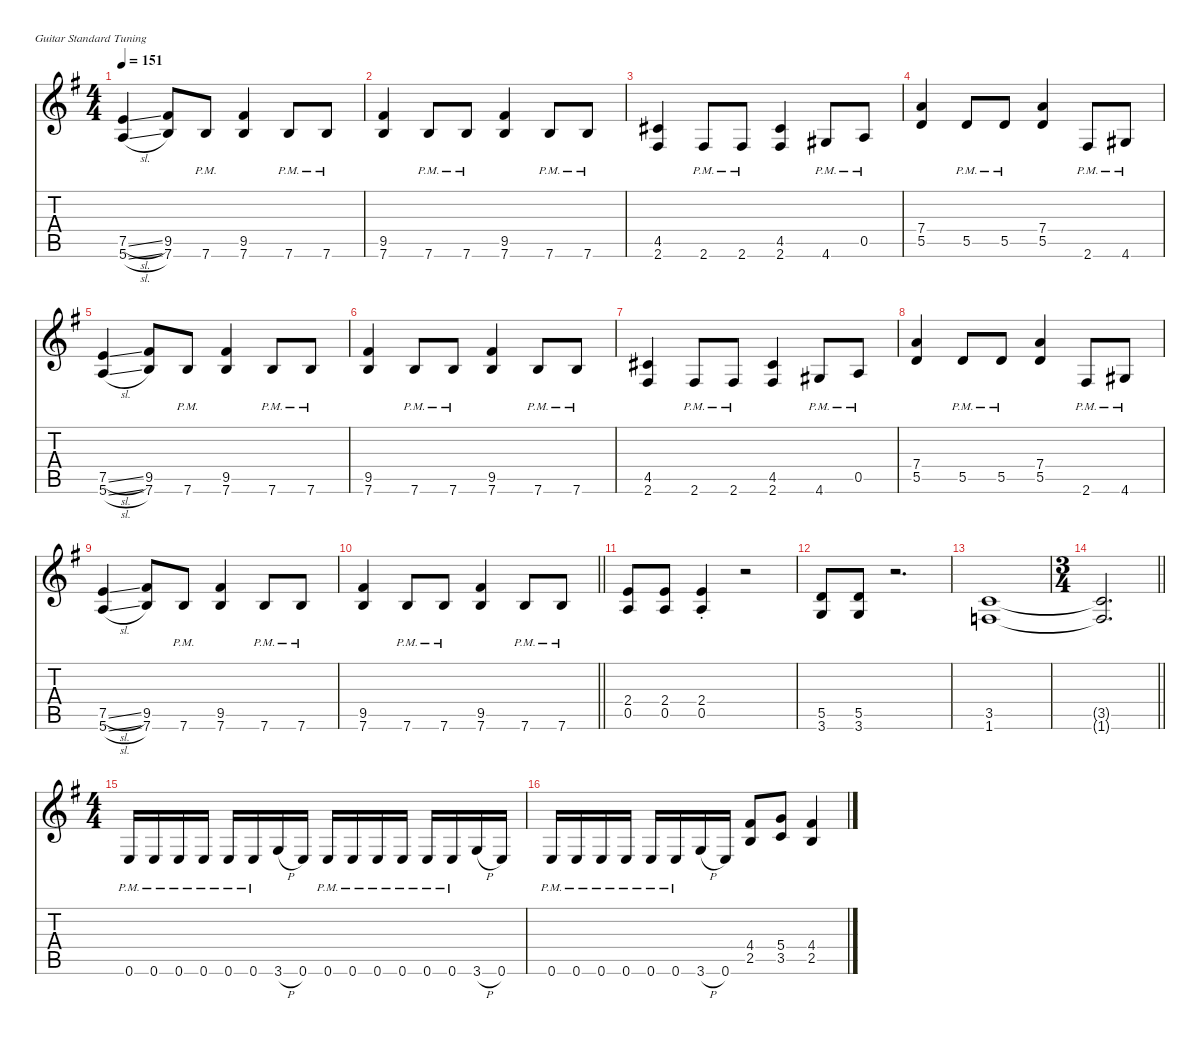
\defaultSystemsLayout 4
\hideDynamics
\bracketExtendMode nobrackets
\singleTrackTrackNamePolicy hidden
\multiTrackTrackNamePolicy hidden
\otherSystemsTrackNameOrientation horizontal
\track ("Guitar 2" "dist.guit.") {defaultSystemsLayout 32 instrument distortionguitar}
\staff {score tabs}
\tuning (E4 B3 G3 D3 A2 E2)
\ts (4 4)
\tempo 151
\clef g2
\ks eminor
(7.5{sl acc forcenatural} 5.6{sl acc forcenatural}).4{dy f beam Up} (9.5{acc #} 7.6{acc forcenatural}).8{beam Up} 7.6{pm acc forcenatural}.8{beam Up} (9.5{acc #} 7.6{acc forcenatural}).4{beam Up} 7.6{pm acc forcenatural}.8{beam Up} 7.6{pm acc forcenatural}.8{beam Up} |
(9.5{acc #} 7.6{acc forcenatural}).4{beam Up} 7.6{pm acc forcenatural}.8{beam Up} 7.6{pm acc forcenatural}.8{beam Up} (9.5{acc #} 7.6{acc forcenatural}).4{beam Up} 7.6{pm acc forcenatural}.8{beam Up} 7.6{pm acc forcenatural}.8{beam Up} |
(4.5{acc #} 2.6{acc #}).4{beam Up} 2.6{pm acc #}.8{beam Up} 2.6{pm acc #}.8{beam Up} (4.5{acc #} 2.6{acc #}).4{beam Up} 4.6{pm acc #}.8{beam Up} 0.5{pm acc forcenatural}.8{beam Up} |
(7.4{acc forcenatural} 5.5{acc forcenatural}).4{beam Up} 5.5{pm acc forcenatural}.8{beam Up} 5.5{pm acc forcenatural}.8{beam Up} (7.4{acc forcenatural} 5.5{acc forcenatural}).4{beam Up} 2.6{pm acc #}.8{beam Up} 4.6{pm acc #}.8{beam Up} |
(7.5{sl acc forcenatural} 5.6{sl acc forcenatural}).4{beam Up} (9.5{acc #} 7.6{acc forcenatural}).8{beam Up} 7.6{pm acc forcenatural}.8{beam Up} (9.5{acc #} 7.6{acc forcenatural}).4{beam Up} 7.6{pm acc forcenatural}.8{beam Up} 7.6{pm acc forcenatural}.8{beam Up} |
(9.5{acc #} 7.6{acc forcenatural}).4{beam Up} 7.6{pm acc forcenatural}.8{beam Up} 7.6{pm acc forcenatural}.8{beam Up} (9.5{acc #} 7.6{acc forcenatural}).4{beam Up} 7.6{pm acc forcenatural}.8{beam Up} 7.6{pm acc forcenatural}.8{beam Up} |
(4.5{acc #} 2.6{acc #}).4{beam Up} 2.6{pm acc #}.8{beam Up} 2.6{pm acc #}.8{beam Up} (4.5{acc #} 2.6{acc #}).4{beam Up} 4.6{pm acc #}.8{beam Up} 0.5{pm acc forcenatural}.8{beam Up} |
(7.4{acc forcenatural} 5.5{acc forcenatural}).4{beam Up} 5.5{pm acc forcenatural}.8{beam Up} 5.5{pm acc forcenatural}.8{beam Up} (7.4{acc forcenatural} 5.5{acc forcenatural}).4{beam Up} 2.6{pm acc #}.8{beam Up} 4.6{pm acc #}.8{beam Up} |
(7.5{sl acc forcenatural} 5.6{sl acc forcenatural}).4{beam Up} (9.5{acc #} 7.6{acc forcenatural}).8{beam Up} 7.6{pm acc forcenatural}.8{beam Up} (9.5{acc #} 7.6{acc forcenatural}).4{beam Up} 7.6{pm acc forcenatural}.8{beam Up} 7.6{pm acc forcenatural}.8{beam Up} |
\barLineRight lightlight
(9.5{acc #} 7.6{acc forcenatural}).4{beam Up} 7.6{pm acc forcenatural}.8{beam Up} 7.6{pm acc forcenatural}.8{beam Up} (9.5{acc #} 7.6{acc forcenatural}).4{beam Up} 7.6{pm acc forcenatural}.8{beam Up} 7.6{pm acc forcenatural}.8{beam Up} |
(2.4{acc forcenatural} 0.5{acc forcenatural}).8{beam Up} (2.4{acc forcenatural} 0.5{acc forcenatural}).8{beam Up} (2.4{st acc forcenatural} 0.5{st acc forcenatural}).4{beam Up} r.2{beam Up} |
(5.5{acc forcenatural} 3.6{acc forcenatural}).8{beam Up} (5.5{acc forcenatural} 3.6{acc forcenatural}).8{beam Up} r.2{d beam Up} |
(3.5{acc forcenatural} 1.6{acc forcenatural}).1{beam Up} |
\ts (3 4)
\beaming (8 2 2 2)
\barLineRight lightlight
(3.5{t acc forcenatural} 1.6{t acc forcenatural}).2{d beam Up} |
\ts (4 4)
\beaming (8 2 2 2 2)
0.6{pm acc forcenatural}.16{beam Up} 0.6{pm acc forcenatural}.16{beam Up} 0.6{pm acc forcenatural}.16{beam Up} 0.6{pm acc forcenatural}.16{beam Up} 0.6{pm acc forcenatural}.16{beam Up} 0.6{pm acc forcenatural}.16{beam Up} 3.6{h acc forcenatural}.16{beam Up} 0.6{acc forcenatural}.16{beam Up} 0.6{pm acc forcenatural}.16{beam Up} 0.6{pm acc forcenatural}.16{beam Up} 0.6{pm acc forcenatural}.16{beam Up} 0.6{pm acc forcenatural}.16{beam Up} 0.6{pm acc forcenatural}.16{beam Up} 0.6{pm acc forcenatural}.16{beam Up} 3.6{h acc forcenatural}.16{beam Up} 0.6{acc forcenatural}.16{beam Up} |
0.6{pm acc forcenatural}.16{beam Up} 0.6{pm acc forcenatural}.16{beam Up} 0.6{pm acc forcenatural}.16{beam Up} 0.6{pm acc forcenatural}.16{beam Up} 0.6{pm acc forcenatural}.16{beam Up} 0.6{pm acc forcenatural}.16{beam Up} 3.6{h acc forcenatural}.16{beam Up} 0.6{acc forcenatural}.16{beam Up} (4.4{acc #} 2.5{acc forcenatural}).8{beam Up} (5.4{acc forcenatural} 3.5{acc forcenatural}).8{beam Up} (4.4{acc #} 2.5{acc forcenatural}).4{beam Up}
